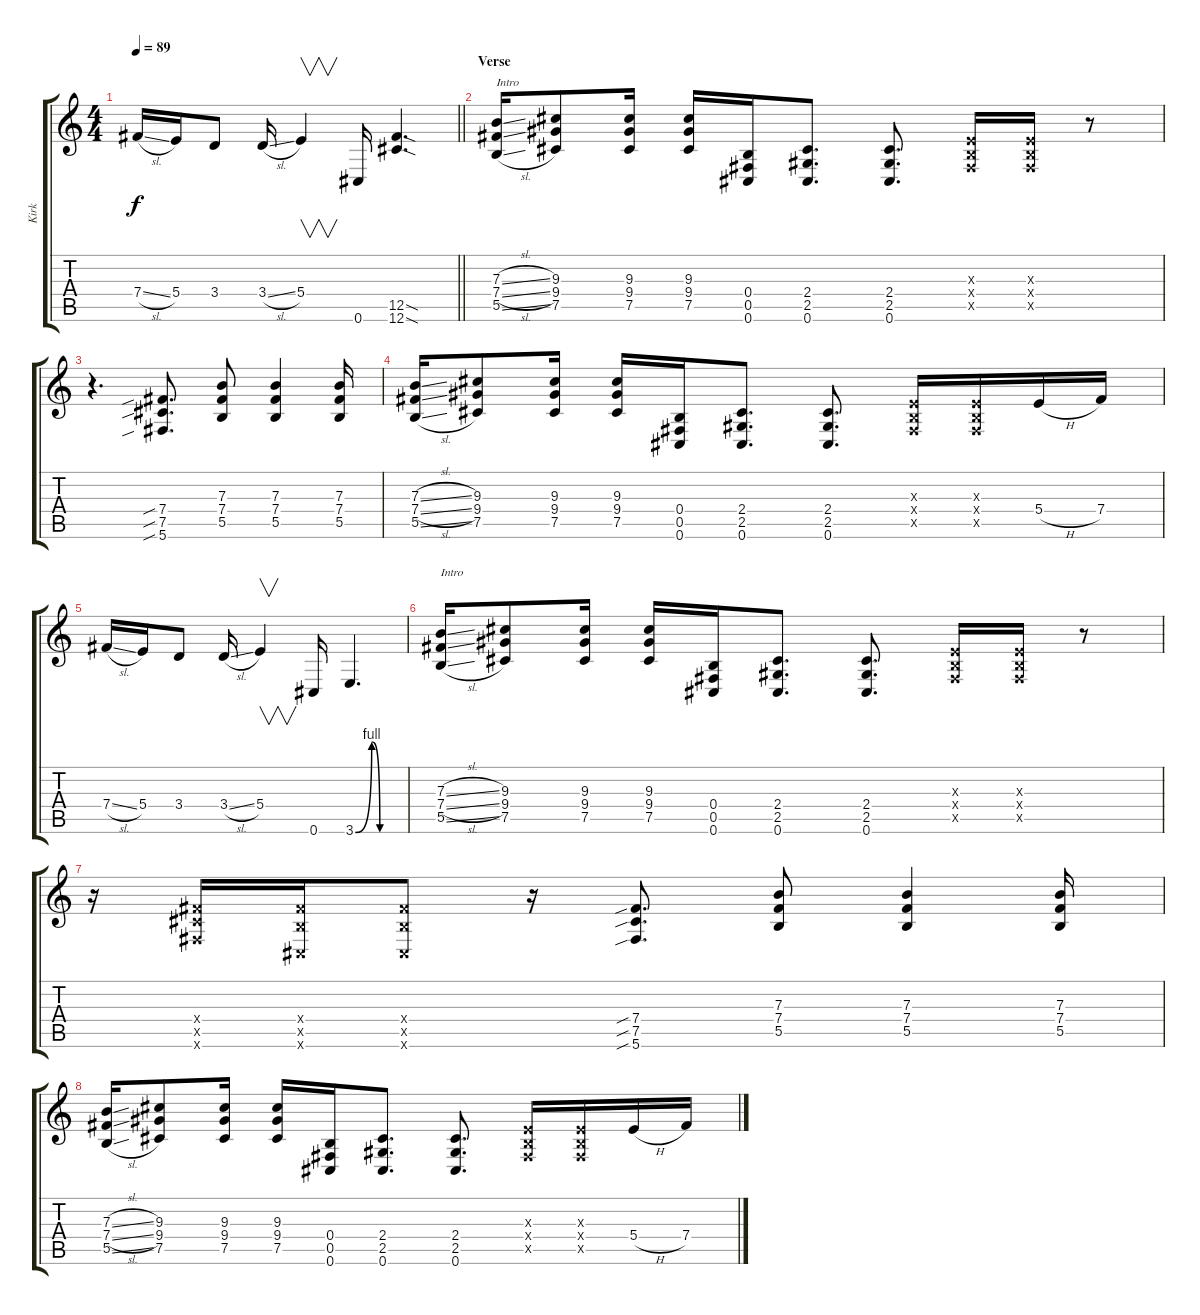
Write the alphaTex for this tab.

\track ("Kirk" "Kirk") {instrument distortionguitar}
\staff {score tabs}
\tuning (Db4 Ab3 E3 B2 Gb2 Db2) {hide}
\ts (4 4)
\tempo 89
\clef g2
\barLineRight lightlight
\ks c
7.4{sl}.16{dy f} 5.4.16 3.4.8 3.4{sl}.16 5.4.4{v} 0.6.16 (12.5{sod} 12.6{sod}).4{d} |
\section ("" "Verse")
(7.3{sl} 7.4{sl} 5.5{sl}).16{txt "Intro"} (9.3 9.4 7.5).8 (9.3 9.4 7.5).16 (9.3 9.4 7.5).16 (0.4 0.5 0.6).16 (2.4 2.5 0.6).8{d} (2.4 2.5 0.6).8{d} (0.3{x} 0.4{x} 0.5{x}).16 (0.3{x} 0.4{x} 0.5{x}).16 r.8 |
r.4{d} (7.4{sib} 7.5{sib} 5.6{sib}).8{d} (7.3 7.4 5.5).8 (7.3 7.4 5.5).4 (7.3 7.4 5.5).16 |
(7.3{sl} 7.4{sl} 5.5{sl}).16 (9.3 9.4 7.5).8 (9.3 9.4 7.5).16 (9.3 9.4 7.5).16 (0.4 0.5 0.6).16 (2.4 2.5 0.6).8{d} (2.4 2.5 0.6).8{d} (0.3{x} 0.4{x} 0.5{x}).16 (0.3{x} 0.4{x} 0.5{x}).16 5.4{h}.16 7.4.16 |
7.4{sl}.16 5.4.16 3.4.8 3.4{sl}.16 5.4.4{v} 0.6.16 3.6{be (custom 0 0 20 4 30 0 60 0)}.4{d} |
(7.3{sl} 7.4{sl} 5.5{sl}).16{txt "Intro"} (9.3 9.4 7.5).8 (9.3 9.4 7.5).16 (9.3 9.4 7.5).16 (0.4 0.5 0.6).16 (2.4 2.5 0.6).8{d} (2.4 2.5 0.6).8{d} (0.3{x} 0.4{x} 0.5{x}).16 (0.3{x} 0.4{x} 0.5{x}).16 r.8 |
r.16 (7.4{x} 7.5{x} 5.6{x}).16 (7.4{x} 5.5{x} 0.6{x}).16 (7.4{x} 5.5{x} 0.6{x}).8 r.16 (7.4{sib} 7.5{sib} 5.6{sib}).8{d} (7.3 7.4 5.5).8 (7.3 7.4 5.5).4 (7.3 7.4 5.5).16 |
(7.3{sl} 7.4{sl} 5.5{sl}).16 (9.3 9.4 7.5).8 (9.3 9.4 7.5).16 (9.3 9.4 7.5).16 (0.4 0.5 0.6).16 (2.4 2.5 0.6).8{d} (2.4 2.5 0.6).8{d} (0.3{x} 0.4{x} 0.5{x}).16 (0.3{x} 0.4{x} 0.5{x}).16 5.4{h}.16 7.4.16
